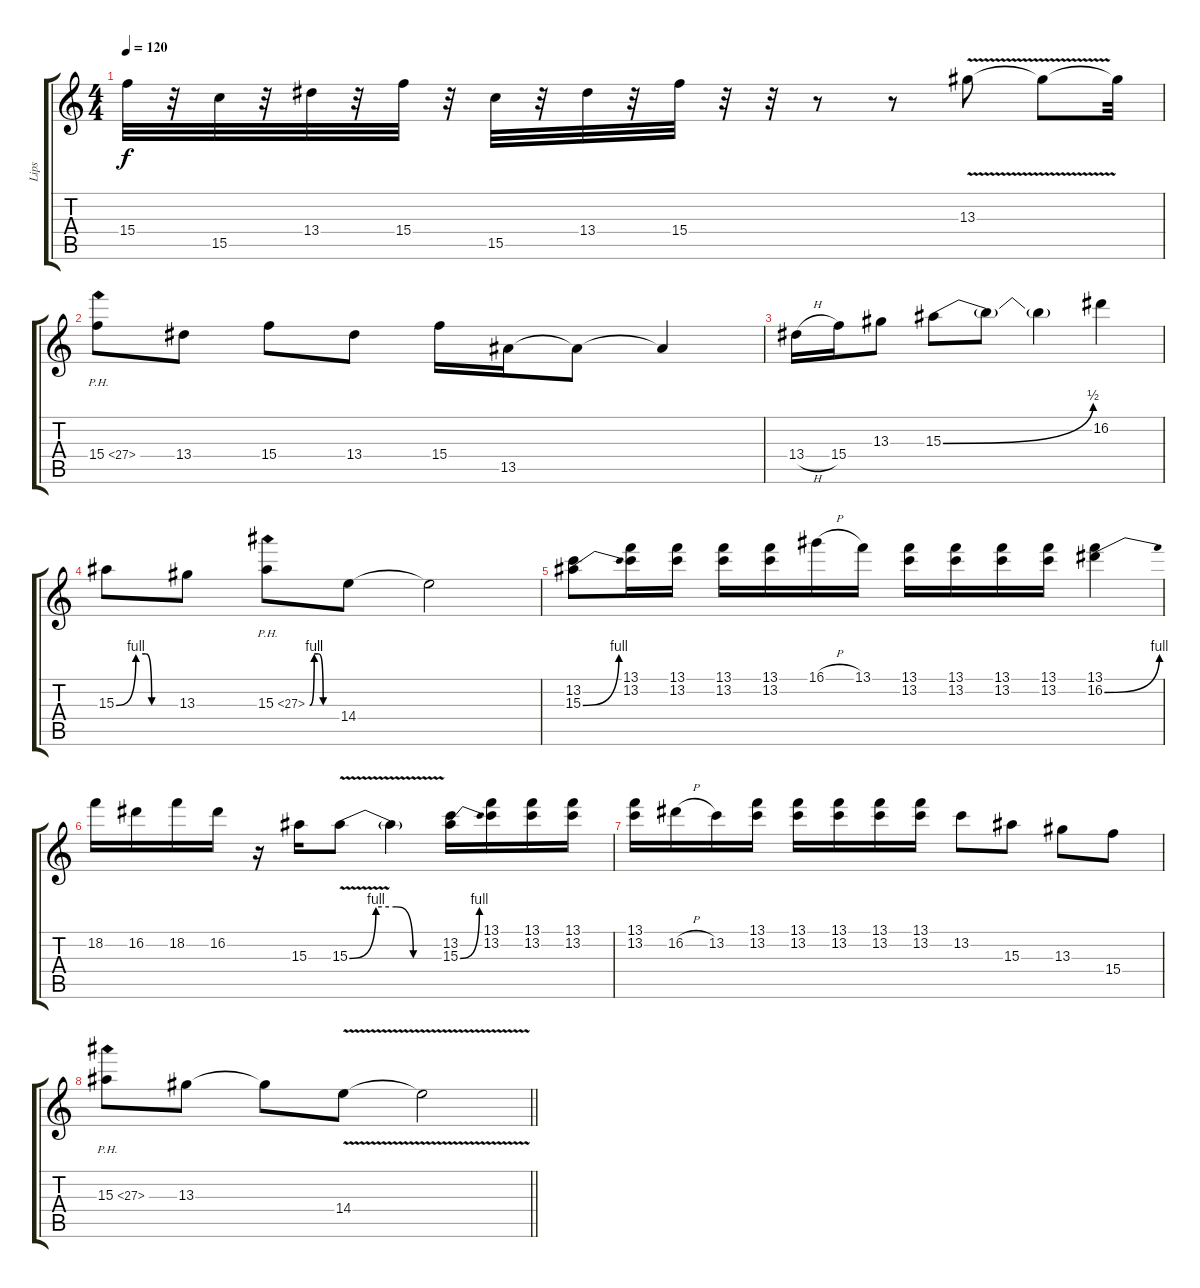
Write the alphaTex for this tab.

\track ("Lips" "Lips") {instrument distortionguitar}
\staff {score tabs}
\tuning (E4 B3 G3 D3 A2 E2) {hide}
\ts (4 4)
\tempo 120
\clef g2
\ks c
15.4.32{dy f} r.32 15.5.32 r.32 13.4.32 r.32 15.4.32 r.32 15.5.32 r.32 13.4.32 r.32 15.4.32 r.32 r.32 r.8 r.8 13.3{v}.8 13.3{t}.8 13.3{t}.32 |
15.4{ph 12}.8 13.4.8 15.4.8 13.4.8 15.4.16 13.5.16 13.5{t}.8 13.5{t}.4 |
13.4{h}.16 15.4.16 13.3.8 15.3{be (bend 0 0 60 2)}.8 15.3{t}.8 15.3{t}.4 16.2.4 |
15.3{be (custom 0 0 20 4 30 4 36 0 60 0)}.8 13.3.8 15.3{be (custom 0 0 10 4 20 4 30 0 60 0) ph 12}.8 14.4.8 14.4{t}.2 |
(13.2 15.3{be (bend 0 0 60 4)}).8 (13.1 13.2).16 (13.1 13.2).16 (13.1 13.2).16 (13.1 13.2).16 16.1{h}.16 13.1.16 (13.1 13.2).16 (13.1 13.2).16 (13.1 13.2).16 (13.1 13.2).16 (13.1 16.2{be (bend 0 0 60 4)}).4 |
18.2.16 16.2.16 18.2.16 16.2.16 r.16 15.3.16 15.3{be (custom 0 0 17 4 30 4 41 0 60 0) v}.8 15.3{t}.4 (13.2 15.3{be (bend 0 0 60 4)}).16 (13.1 13.2).16 (13.1 13.2).16 (13.1 13.2).16 |
(13.1 13.2).16 16.2{h}.16 13.2.16 (13.1 13.2).16 (13.1 13.2).16 (13.1 13.2).16 (13.1 13.2).16 (13.1 13.2).16 13.2.8 15.3.8 13.3.8 15.4.8 |
\barLineRight lightlight
15.3{ph 12}.8 13.3.8 13.3{t}.8 14.4{v}.8 14.4{t}.2
